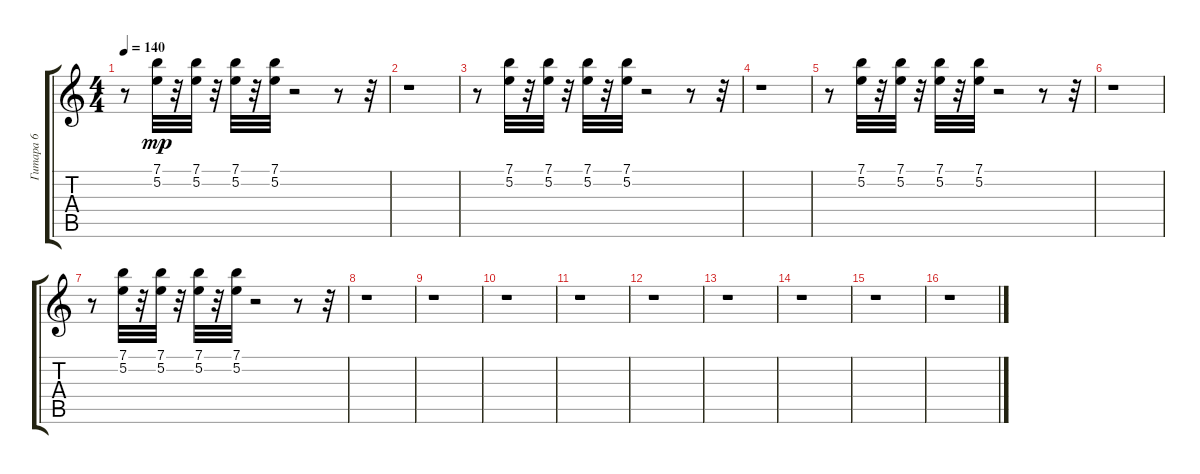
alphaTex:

\track ("Гитара 6" "Гитара 6") {instrument guitarharmonics}
\staff {score tabs}
\tuning (E4 B3 G3 D3 A2 E2) {hide}
\ts (4 4)
\tempo 140
\clef g2
\ks c
r.8{dy mp} (7.1 5.2).32 r.32 (7.1 5.2).32 r.32 (7.1 5.2).32 r.32 (7.1 5.2).32 r.2 r.8 r.32 |
r.1 |
r.8 (7.1 5.2).32 r.32 (7.1 5.2).32 r.32 (7.1 5.2).32 r.32 (7.1 5.2).32 r.2 r.8 r.32 |
r.1 |
r.8 (7.1 5.2).32 r.32 (7.1 5.2).32 r.32 (7.1 5.2).32 r.32 (7.1 5.2).32 r.2 r.8 r.32 |
r.1 |
r.8 (7.1 5.2).32 r.32 (7.1 5.2).32 r.32 (7.1 5.2).32 r.32 (7.1 5.2).32 r.2 r.8 r.32 |
r.1 |
r.1 |
r.1 |
r.1 |
r.1 |
r.1 |
r.1 |
r.1 |
r.1
